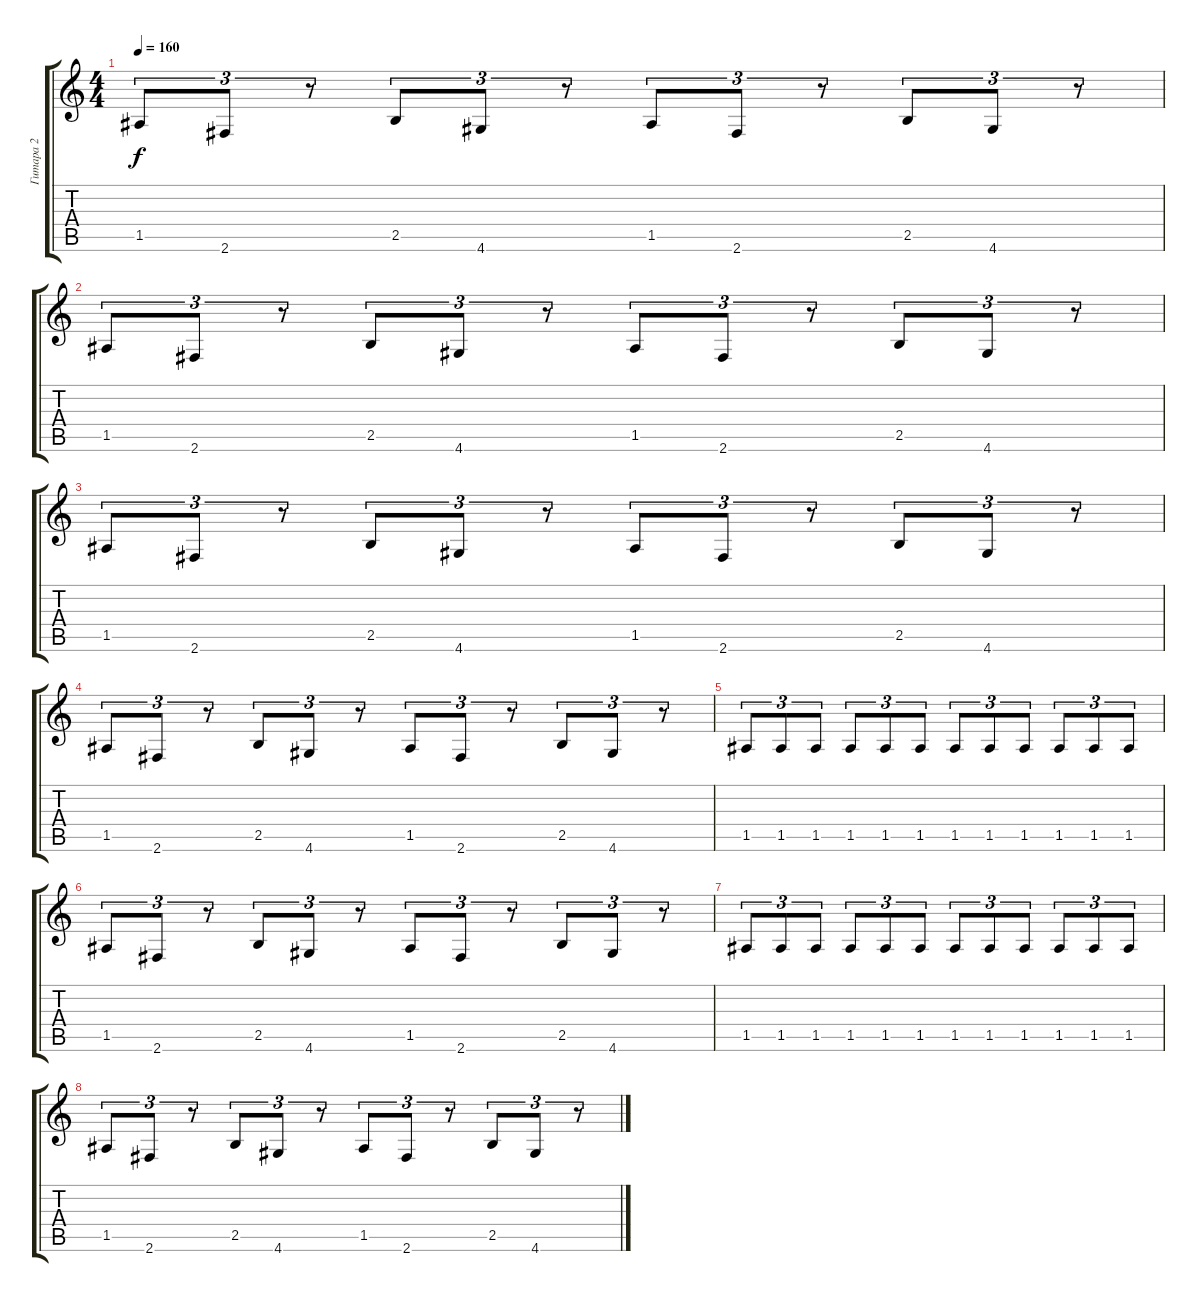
\track ("Гитара 2" "Гитара 2") {instrument distortionguitar}
\staff {score tabs}
\tuning (E4 B3 G3 D3 A2 E2) {hide}
\ts (4 4)
\tempo 160
\clef g2
\ks c
1.5.8{tu (3 2) dy f} 2.6.8{tu (3 2)} r.8{tu (3 2)} 2.5.8{tu (3 2)} 4.6.8{tu (3 2)} r.8{tu (3 2)} 1.5.8{tu (3 2)} 2.6.8{tu (3 2)} r.8{tu (3 2)} 2.5.8{tu (3 2)} 4.6.8{tu (3 2)} r.8{tu (3 2)} |
1.5.8{tu (3 2)} 2.6.8{tu (3 2)} r.8{tu (3 2)} 2.5.8{tu (3 2)} 4.6.8{tu (3 2)} r.8{tu (3 2)} 1.5.8{tu (3 2)} 2.6.8{tu (3 2)} r.8{tu (3 2)} 2.5.8{tu (3 2)} 4.6.8{tu (3 2)} r.8{tu (3 2)} |
1.5.8{tu (3 2)} 2.6.8{tu (3 2)} r.8{tu (3 2)} 2.5.8{tu (3 2)} 4.6.8{tu (3 2)} r.8{tu (3 2)} 1.5.8{tu (3 2)} 2.6.8{tu (3 2)} r.8{tu (3 2)} 2.5.8{tu (3 2)} 4.6.8{tu (3 2)} r.8{tu (3 2)} |
1.5.8{tu (3 2)} 2.6.8{tu (3 2)} r.8{tu (3 2)} 2.5.8{tu (3 2)} 4.6.8{tu (3 2)} r.8{tu (3 2)} 1.5.8{tu (3 2)} 2.6.8{tu (3 2)} r.8{tu (3 2)} 2.5.8{tu (3 2)} 4.6.8{tu (3 2)} r.8{tu (3 2)} |
1.5.8{tu (3 2)} 1.5.8{tu (3 2)} 1.5.8{tu (3 2)} 1.5.8{tu (3 2)} 1.5.8{tu (3 2)} 1.5.8{tu (3 2)} 1.5.8{tu (3 2)} 1.5.8{tu (3 2)} 1.5.8{tu (3 2)} 1.5.8{tu (3 2)} 1.5.8{tu (3 2)} 1.5.8{tu (3 2)} |
1.5.8{tu (3 2)} 2.6.8{tu (3 2)} r.8{tu (3 2)} 2.5.8{tu (3 2)} 4.6.8{tu (3 2)} r.8{tu (3 2)} 1.5.8{tu (3 2)} 2.6.8{tu (3 2)} r.8{tu (3 2)} 2.5.8{tu (3 2)} 4.6.8{tu (3 2)} r.8{tu (3 2)} |
1.5.8{tu (3 2)} 1.5.8{tu (3 2)} 1.5.8{tu (3 2)} 1.5.8{tu (3 2)} 1.5.8{tu (3 2)} 1.5.8{tu (3 2)} 1.5.8{tu (3 2)} 1.5.8{tu (3 2)} 1.5.8{tu (3 2)} 1.5.8{tu (3 2)} 1.5.8{tu (3 2)} 1.5.8{tu (3 2)} |
1.5.8{tu (3 2)} 2.6.8{tu (3 2)} r.8{tu (3 2)} 2.5.8{tu (3 2)} 4.6.8{tu (3 2)} r.8{tu (3 2)} 1.5.8{tu (3 2)} 2.6.8{tu (3 2)} r.8{tu (3 2)} 2.5.8{tu (3 2)} 4.6.8{tu (3 2)} r.8{tu (3 2)}
